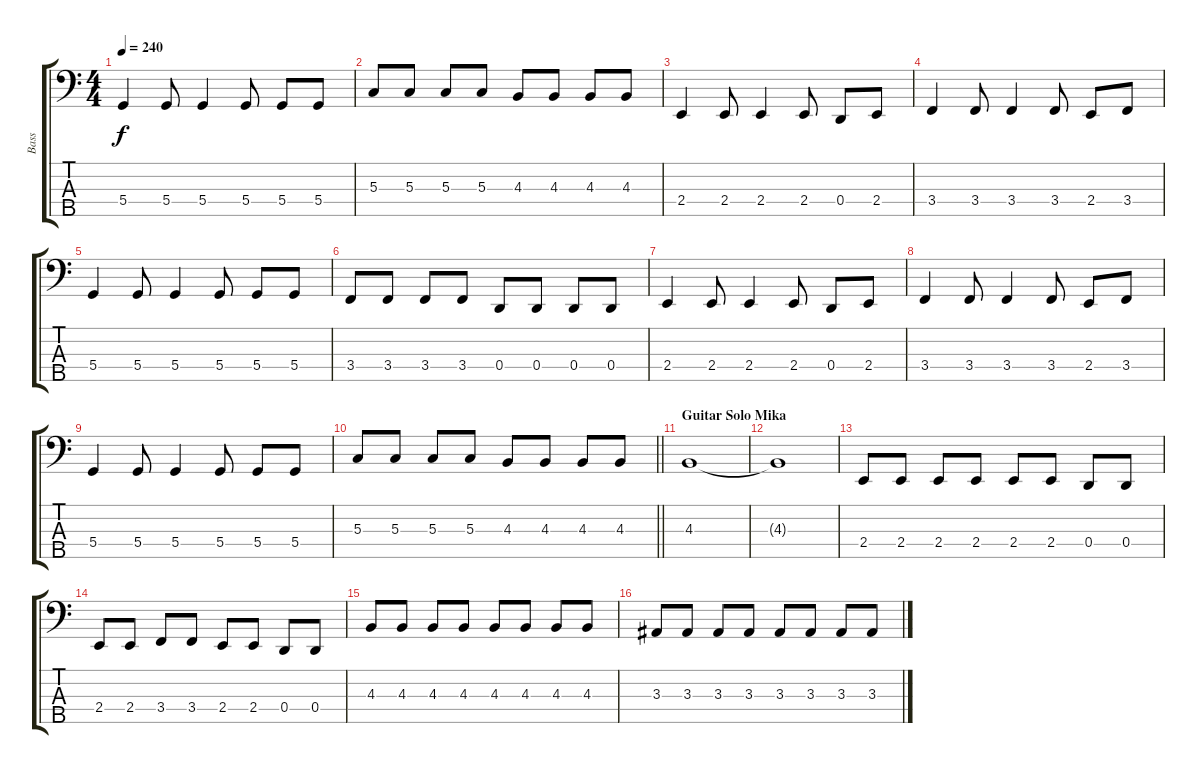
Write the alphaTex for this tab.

\track ("Bass" "Bass") {instrument electricbasspick}
\staff {score tabs}
\tuning (F2 C2 G1 D1 A0) {hide}
\ts (4 4)
\tempo 240
\clef f4
\ks c
5.4.4{dy f} 5.4.8 5.4.4 5.4.8 5.4.8 5.4.8 |
5.3.8 5.3.8 5.3.8 5.3.8 4.3.8 4.3.8 4.3.8 4.3.8 |
2.4.4 2.4.8 2.4.4 2.4.8 0.4.8 2.4.8 |
3.4.4 3.4.8 3.4.4 3.4.8 2.4.8 3.4.8 |
5.4.4 5.4.8 5.4.4 5.4.8 5.4.8 5.4.8 |
3.4.8 3.4.8 3.4.8 3.4.8 0.4.8 0.4.8 0.4.8 0.4.8 |
2.4.4 2.4.8 2.4.4 2.4.8 0.4.8 2.4.8 |
3.4.4 3.4.8 3.4.4 3.4.8 2.4.8 3.4.8 |
5.4.4 5.4.8 5.4.4 5.4.8 5.4.8 5.4.8 |
\barLineRight lightlight
5.3.8 5.3.8 5.3.8 5.3.8 4.3.8 4.3.8 4.3.8 4.3.8 |
\section ("" "Guitar Solo Mika")
4.3.1 |
4.3{t}.1 |
2.4.8 2.4.8 2.4.8 2.4.8 2.4.8 2.4.8 0.4.8 0.4.8 |
2.4.8 2.4.8 3.4.8 3.4.8 2.4.8 2.4.8 0.4.8 0.4.8 |
4.3.8 4.3.8 4.3.8 4.3.8 4.3.8 4.3.8 4.3.8 4.3.8 |
3.3.8 3.3.8 3.3.8 3.3.8 3.3.8 3.3.8 3.3.8 3.3.8
